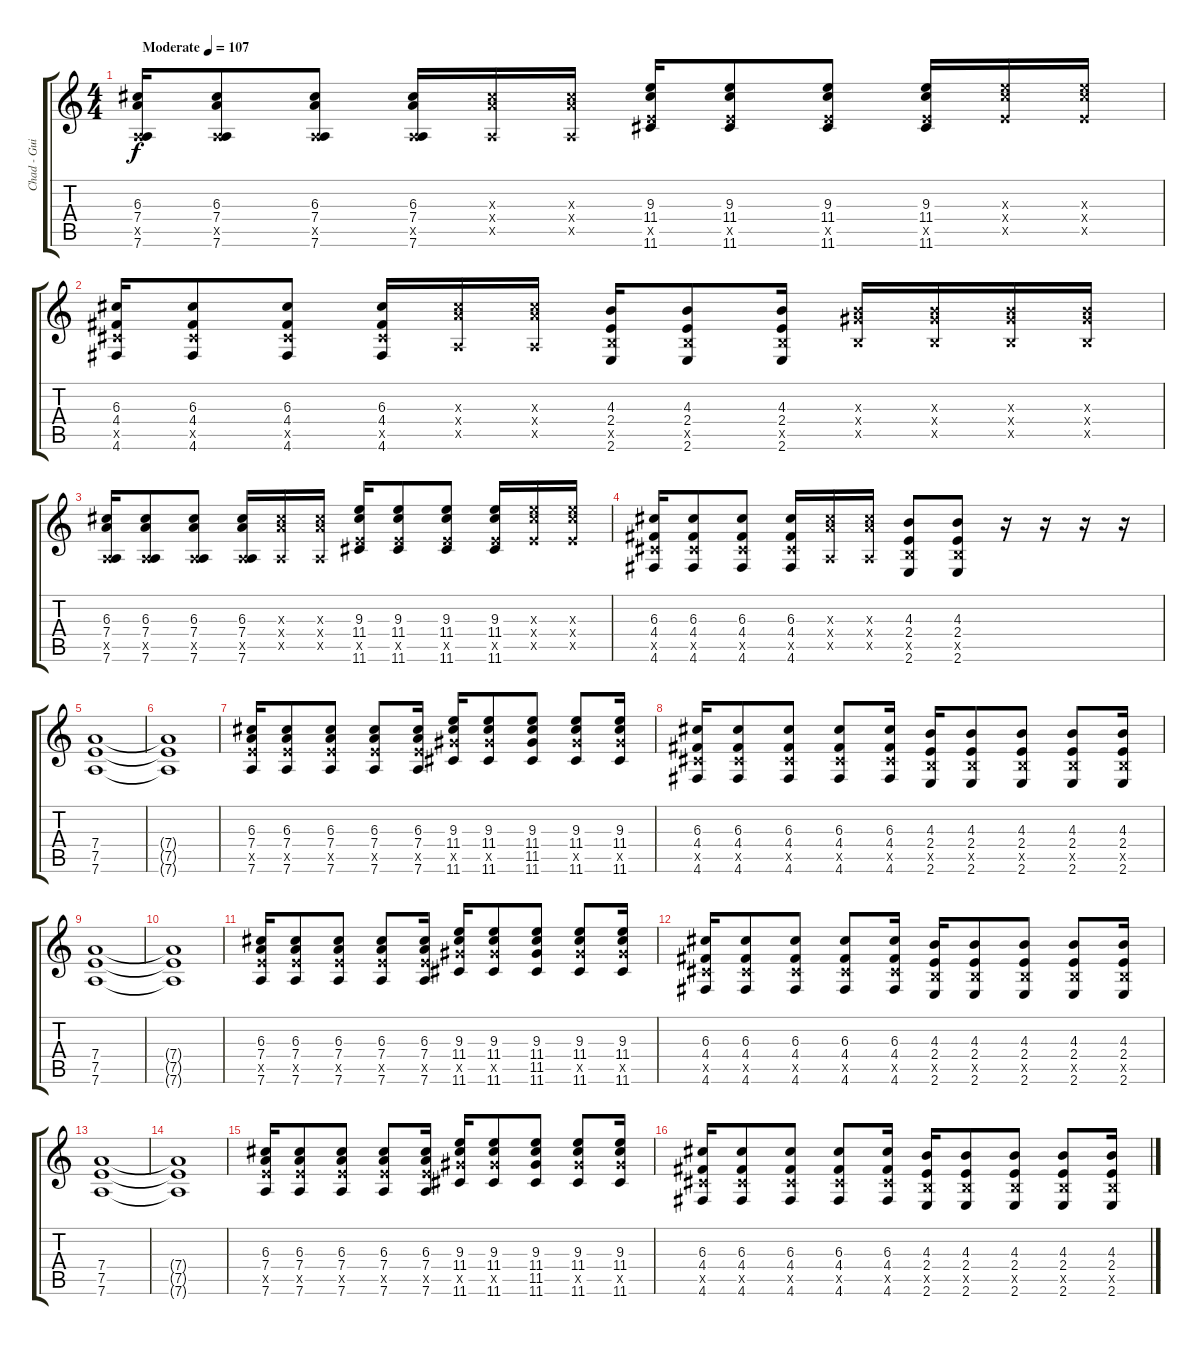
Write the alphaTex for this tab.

\track ("Chad - Guitar" "Chad - Gui") {instrument distortionguitar}
\staff {score tabs}
\tuning (E4 B3 G3 D3 A2 D2) {hide}
\ts (4 4)
\tempo (107 "Moderate")
\clef g2
\ks c
(6.3 7.4 0.5{x} 7.6).16{dy f instrument electricguitarclean} (6.3 7.4 0.5{x} 7.6).8 (6.3 7.4 0.5{x} 7.6).8 (6.3 7.4 0.5{x} 7.6).16 (6.3{x} 7.4{x} 0.5{x}).16 (6.3{x} 7.4{x} 0.5{x}).16 (9.3 11.4 7.5{x} 11.6).16 (9.3 11.4 7.5{x} 11.6).8 (9.3 11.4 7.5{x} 11.6).8 (9.3 11.4 7.5{x} 11.6).16 (9.3{x} 11.4{x} 7.5{x}).16 (9.3{x} 11.4{x} 7.5{x}).16 |
(6.3 4.4 4.5{x} 4.6).16 (6.3 4.4 4.5{x} 4.6).8 (6.3 4.4 4.5{x} 4.6).8 (6.3 4.4 4.5{x} 4.6).16 (6.3{x} 7.4{x} 0.5{x}).16 (6.3{x} 7.4{x} 0.5{x}).16 (4.3 2.4 2.5{x} 2.6).16 (4.3 2.4 2.5{x} 2.6).8 (4.3 2.4 2.5{x} 2.6).16 (4.3{x} 6.4{x} 2.5{x}).16 (4.3{x} 6.4{x} 2.5{x}).16 (4.3{x} 6.4{x} 2.5{x}).16 (4.3{x} 6.4{x} 2.5{x}).16 |
(6.3 7.4 0.5{x} 7.6).16 (6.3 7.4 0.5{x} 7.6).8 (6.3 7.4 0.5{x} 7.6).8 (6.3 7.4 0.5{x} 7.6).16 (6.3{x} 7.4{x} 0.5{x}).16 (6.3{x} 7.4{x} 0.5{x}).16 (9.3 11.4 7.5{x} 11.6).16 (9.3 11.4 7.5{x} 11.6).8 (9.3 11.4 7.5{x} 11.6).8 (9.3 11.4 7.5{x} 11.6).16 (9.3{x} 11.4{x} 7.5{x}).16 (9.3{x} 11.4{x} 7.5{x}).16 |
(6.3 4.4 4.5{x} 4.6).16 (6.3 4.4 4.5{x} 4.6).8 (6.3 4.4 4.5{x} 4.6).8 (6.3 4.4 4.5{x} 4.6).16 (6.3{x} 7.4{x} 0.5{x}).16 (6.3{x} 7.4{x} 0.5{x}).16 (4.3 2.4 2.5{x} 2.6).8{instrument distortionguitar} (4.3 2.4 2.5{x} 2.6).8 r.16 r.16 r.16 r.16 |
(7.4 7.5 7.6).1 |
(7.4{t} 7.5{t} 7.6{t}).1 |
(6.3 7.4 7.5{x} 7.6).16 (6.3 7.4 7.5{x} 7.6).8 (6.3 7.4 7.5{x} 7.6).8 (6.3 7.4 7.5{x} 7.6).8 (6.3 7.4 7.5{x} 7.6).16 (9.3 11.4 11.5{x} 11.6).16 (9.3 11.4 11.5{x} 11.6).8 (9.3 11.4 11.5 11.6).8 (9.3 11.4 11.5{x} 11.6).8 (9.3 11.4 11.5{x} 11.6).16 |
(6.3 4.4 4.5{x} 4.6).16 (6.3 4.4 4.5{x} 4.6).8 (6.3 4.4 4.5{x} 4.6).8 (6.3 4.4 4.5{x} 4.6).8 (6.3 4.4 4.5{x} 4.6).16 (4.3 2.4 2.5{x} 2.6).16 (4.3 2.4 2.5{x} 2.6).8 (4.3 2.4 2.5{x} 2.6).8 (4.3 2.4 2.5{x} 2.6).8 (4.3 2.4 2.5{x} 2.6).16 |
(7.4 7.5 7.6).1 |
(7.4{t} 7.5{t} 7.6{t}).1 |
(6.3 7.4 7.5{x} 7.6).16 (6.3 7.4 7.5{x} 7.6).8 (6.3 7.4 7.5{x} 7.6).8 (6.3 7.4 7.5{x} 7.6).8 (6.3 7.4 7.5{x} 7.6).16 (9.3 11.4 11.5{x} 11.6).16 (9.3 11.4 11.5{x} 11.6).8 (9.3 11.4 11.5 11.6).8 (9.3 11.4 11.5{x} 11.6).8 (9.3 11.4 11.5{x} 11.6).16 |
(6.3 4.4 4.5{x} 4.6).16 (6.3 4.4 4.5{x} 4.6).8 (6.3 4.4 4.5{x} 4.6).8 (6.3 4.4 4.5{x} 4.6).8 (6.3 4.4 4.5{x} 4.6).16 (4.3 2.4 2.5{x} 2.6).16 (4.3 2.4 2.5{x} 2.6).8 (4.3 2.4 2.5{x} 2.6).8 (4.3 2.4 2.5{x} 2.6).8 (4.3 2.4 2.5{x} 2.6).16 |
(7.4 7.5 7.6).1 |
(7.4{t} 7.5{t} 7.6{t}).1 |
(6.3 7.4 7.5{x} 7.6).16 (6.3 7.4 7.5{x} 7.6).8 (6.3 7.4 7.5{x} 7.6).8 (6.3 7.4 7.5{x} 7.6).8 (6.3 7.4 7.5{x} 7.6).16 (9.3 11.4 11.5{x} 11.6).16 (9.3 11.4 11.5{x} 11.6).8 (9.3 11.4 11.5 11.6).8 (9.3 11.4 11.5{x} 11.6).8 (9.3 11.4 11.5{x} 11.6).16 |
(6.3 4.4 4.5{x} 4.6).16 (6.3 4.4 4.5{x} 4.6).8 (6.3 4.4 4.5{x} 4.6).8 (6.3 4.4 4.5{x} 4.6).8 (6.3 4.4 4.5{x} 4.6).16 (4.3 2.4 2.5{x} 2.6).16 (4.3 2.4 2.5{x} 2.6).8 (4.3 2.4 2.5{x} 2.6).8 (4.3 2.4 2.5{x} 2.6).8 (4.3 2.4 2.5{x} 2.6).16
